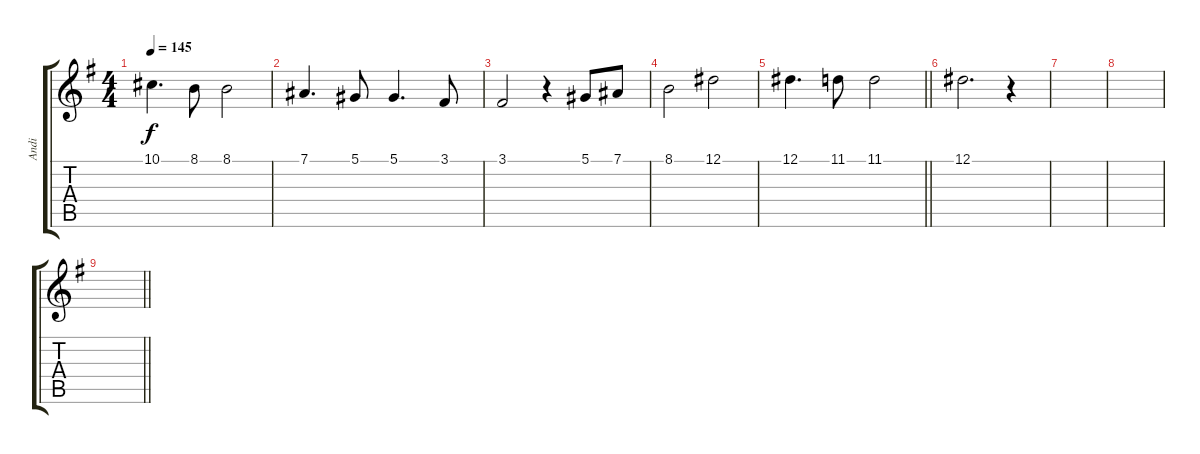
\track ("Andi" "Andi") {instrument lead1square}
\staff {score tabs}
\tuning (Eb4 Bb3 Gb3 Db3 Ab2 Eb2) {hide}
\ts (4 4)
\tempo 145
\clef g2
\ks eminor
10.1.4{d dy f} 8.1.8 8.1.2 |
7.1.4{d} 5.1.8 5.1.4{d} 3.1.8 |
3.1.2 r.4 5.1.8 7.1.8 |
8.1.2 12.1.2 |
\barLineRight lightlight
12.1.4{d} 11.1.8 11.1.2 |
12.1.2{d} r.4 |
|
|
\barLineRight lightlight
